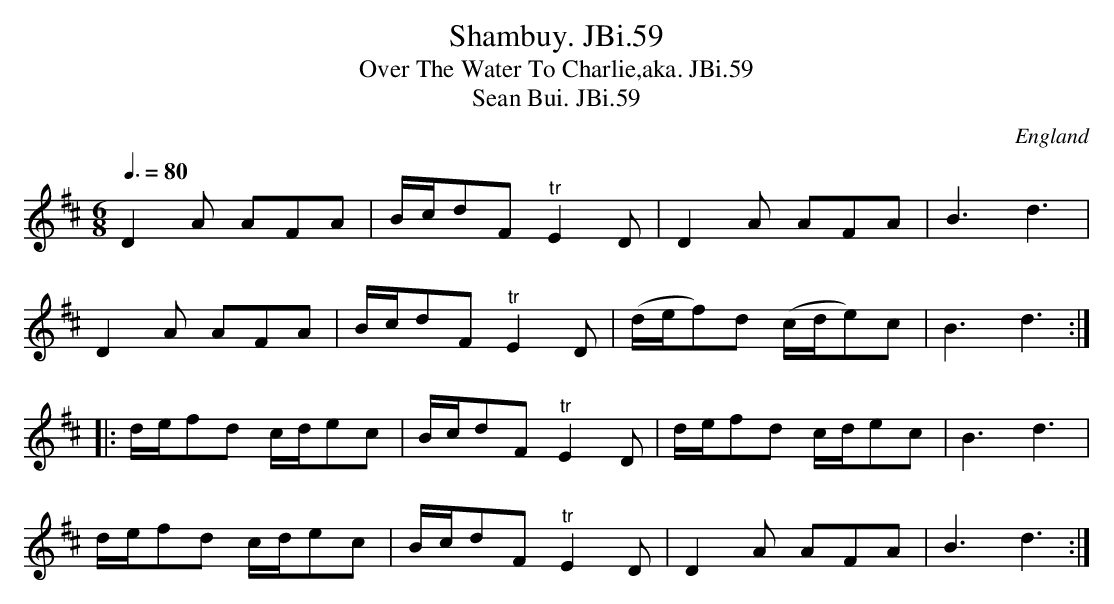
X:1
T:Shambuy. JBi.59
T:Over The Water To Charlie,aka. JBi.59
T:Sean Bui. JBi.59
L:1/8
M:6/8
O:England
Q:3/8=80
K:D
D2A AFA|B/c/dF "^tr"E2D|D2A AFA|B3d3|!
D2A AFA|B/c/dF "^tr"E2D|(d/e/f)d (c/d/e)c|B3d3:|!
|:d/e/fd c/d/ec|B/c/dF "^tr"E2D|d/e/fd c/d/ec|B3d3|!
d/e/fd c/d/ec|B/c/dF "^tr"E2D|D2A AFA|B3d3:|
